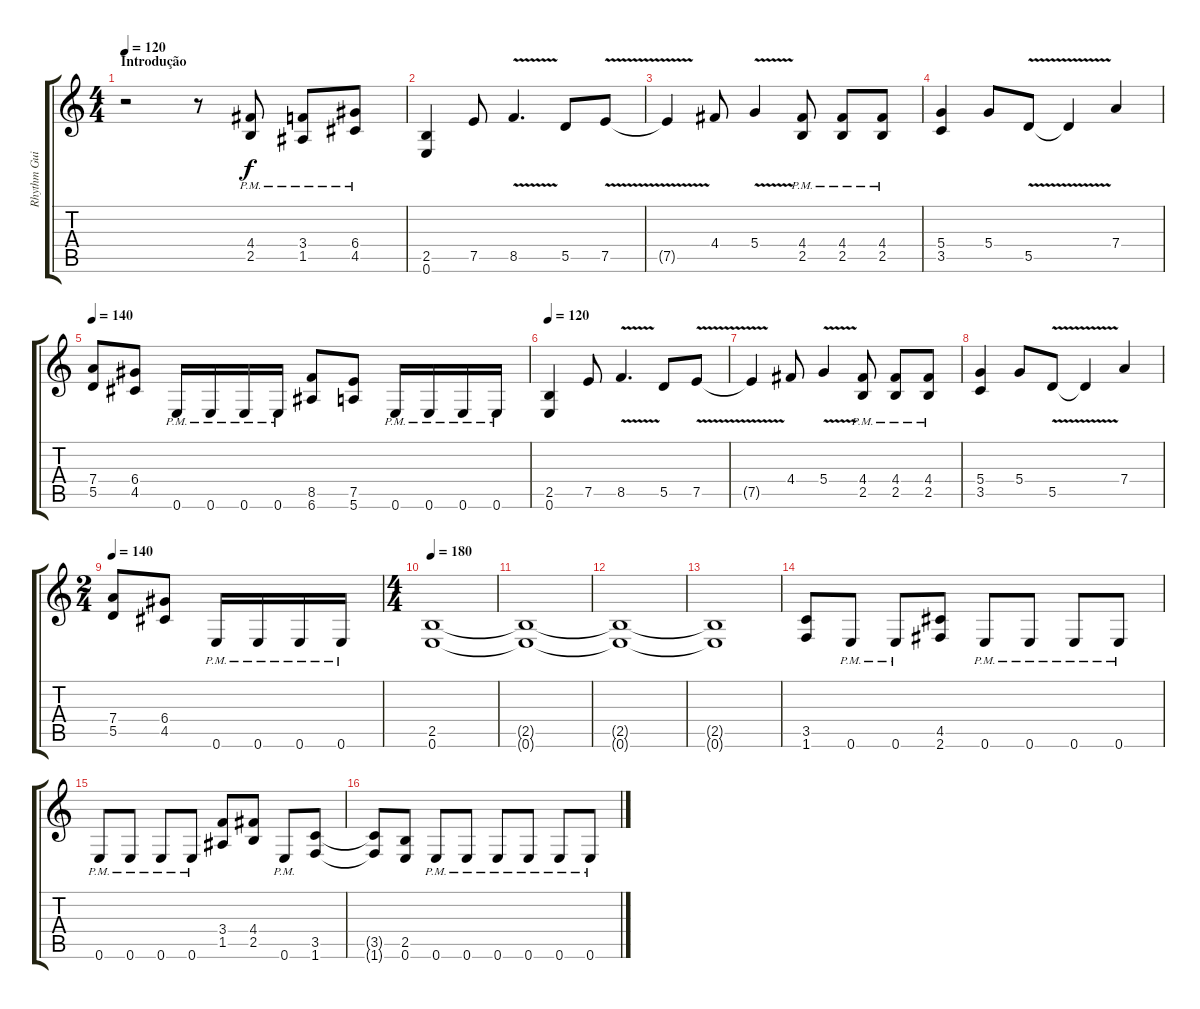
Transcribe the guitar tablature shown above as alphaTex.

\track ("Rhythm Guitar" "Rhythm Gui") {instrument electricguitarjazz}
\staff {score tabs}
\tuning (E4 B3 G3 D3 A2 E2) {hide}
\ts (4 4)
\section ("" "Introdução")
\tempo 120
\clef g2
\ks c
r.2{dy f instrument electricguitarjazz} r.8 (4.4{pm} 2.5{pm}).8 (3.4{pm} 1.5{pm}).8 (6.4{pm} 4.5{pm}).8 |
(2.5 0.6).4 7.5.8 8.5{v}.4{d} 5.5.8 7.5{v}.8 |
7.5{t}.4 4.4.8 5.4{v}.4 (4.4{pm} 2.5{pm}).8 (4.4{pm} 2.5{pm}).8 (4.4{pm} 2.5{pm}).8 |
(5.4 3.5).4 5.4.8 5.5{v}.8 5.5{t}.4 7.4.4 |
\tempo 140
(7.4 5.5).8 (6.4 4.5).8 0.6{pm}.16 0.6{pm}.16 0.6{pm}.16 0.6{pm}.16 (8.5 6.6).8 (7.5 5.6).8 0.6{pm}.16 0.6{pm}.16 0.6{pm}.16 0.6{pm}.16 |
\tempo 120
(2.5 0.6).4 7.5.8 8.5{v}.4{d} 5.5.8 7.5{v}.8 |
7.5{t}.4 4.4.8 5.4{v}.4 (4.4{pm} 2.5{pm}).8 (4.4{pm} 2.5{pm}).8 (4.4{pm} 2.5{pm}).8 |
(5.4 3.5).4 5.4.8 5.5{v}.8 5.5{t}.4 7.4.4 |
\ts (2 4)
\tempo 140
(7.4 5.5).8 (6.4 4.5).8 0.6{pm}.16 0.6{pm}.16 0.6{pm}.16 0.6{pm}.16 |
\ts (4 4)
\tempo 180
(2.5 0.6).1 |
(2.5{t} 0.6{t}).1 |
(2.5{t} 0.6{t}).1 |
(2.5{t} 0.6{t}).1 |
(3.5 1.6).8 0.6{pm}.8 0.6{pm}.8 (4.5 2.6).8 0.6{pm}.8 0.6{pm}.8 0.6{pm}.8 0.6{pm}.8 |
0.6{pm}.8 0.6{pm}.8 0.6{pm}.8 0.6{pm}.8 (3.4 1.5).8 (4.4 2.5).8 0.6{pm}.8 (3.5 1.6).8 |
(3.5{t} 1.6{t}).8 (2.5 0.6).8 0.6{pm}.8 0.6{pm}.8 0.6{pm}.8 0.6{pm}.8 0.6{pm}.8 0.6{pm}.8
